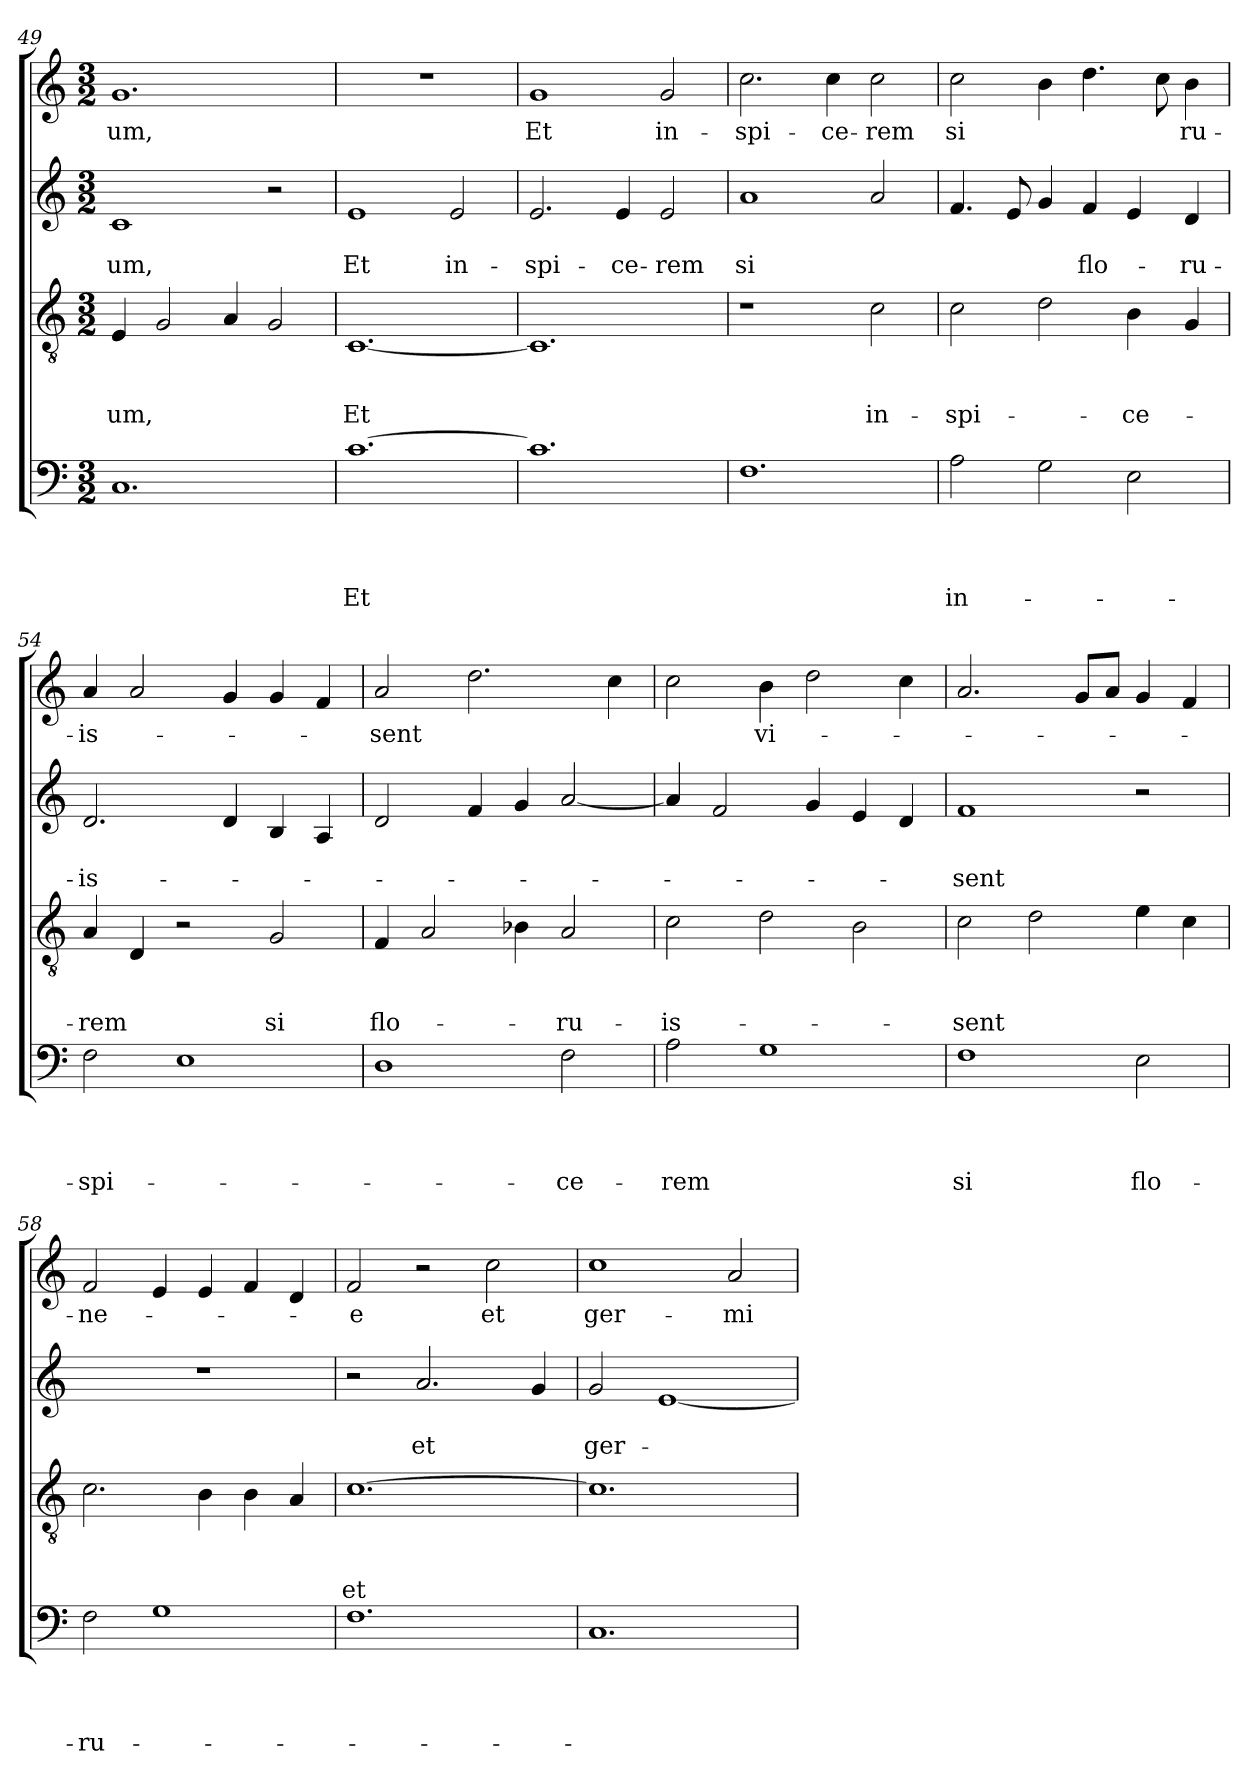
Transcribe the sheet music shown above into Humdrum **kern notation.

**kern	**text	**text	**text	**text	**kern	**text	**text	**text	**kern	**text	**text	**kern	**text
*part4	*part4	*part4	*part4	*part4	*part3	*part3	*part3	*part3	*part2	*part2	*part2	*part1	*part1
*staff4	*staff4	*staff4	*staff4	*staff4	*staff3	*staff3	*staff3	*staff3	*staff2	*staff2	*staff2	*staff1	*staff1
!!LO:PB:g=z
*clefF4	*	*	*	*	*clefGv2	*	*	*	*clefG2	*	*	*clefG2	*
*k[]	*	*	*	*	*k[]	*	*	*	*k[]	*	*	*k[]	*
*C:	*	*	*	*	*C:	*	*	*	*C:	*	*	*C:	*
*M3/2	*	*	*	*	*M3/2	*	*	*	*M3/2	*	*	*M3/2	*
=49	=49	=49	=49	=49	=49	=49	=49	=49	=49	=49	=49	=49	=49
!	!	!	!	!	!	!	!	!LO:LY:b	!	!	!LO:LY:b	!	!LO:LY:b
1.C	.	.	.	.	4E/	.	.	-um,	1c	.	-um,	1.g	-um,
.	.	.	.	.	2G/	.	.	.	.	.	.	.	.
.	.	.	.	.	4A/	.	.	.	.	.	.	.	.
.	.	.	.	.	2G/	.	.	.	2r	.	.	.	.
=50	=50	=50	=50	=50	=50	=50	=50	=50	=50	=50	=50	=50	=50
!	!	!	!	!LO:LY:b	!	!	!	!LO:LY:b	!	!	!LO:LY:b	!	!
[1.c	.	.	.	Et	[1.C	.	.	Et	1e	.	Et	1.r	.
!	!	!	!	!	!	!	!	!	!	!	!LO:LY:b	!	!
.	.	.	.	.	.	.	.	.	2e/	.	in-	.	.
=51	=51	=51	=51	=51	=51	=51	=51	=51	=51	=51	=51	=51	=51
!	!	!	!	!	!	!	!	!	!	!	!LO:LY:b	!	!LO:LY:b
1.c]	.	.	.	.	1.C]	.	.	.	2.e/	.	-spi-	1g	Et
!	!	!	!	!	!	!	!	!	!	!	!LO:LY:b	!	!
.	.	.	.	.	.	.	.	.	4e/	.	-ce-	.	.
!	!	!	!	!	!	!	!	!	!	!	!LO:LY:b	!	!LO:LY:b
.	.	.	.	.	.	.	.	.	2e/	.	-rem	2g/	in-
=52	=52	=52	=52	=52	=52	=52	=52	=52	=52	=52	=52	=52	=52
!	!	!	!	!	!	!	!	!	!	!	!LO:LY:b	!	!LO:LY:b
1.F	.	.	.	.	1r	.	.	.	1a	.	si	2.cc\	-spi-
!	!	!	!	!	!	!	!	!	!	!	!	!	!LO:LY:b
.	.	.	.	.	.	.	.	.	.	.	.	4cc\	-ce-
!	!	!	!	!	!	!	!	!LO:LY:b	!	!	!	!	!LO:LY:b
.	.	.	.	.	2c\	.	.	in-	2a/	.	.	2cc\	-rem
=53	=53	=53	=53	=53	=53	=53	=53	=53	=53	=53	=53	=53	=53
!	!	!	!	!LO:LY:b	!	!	!	!LO:LY:b	!	!	!	!	!LO:LY:b
2A\	.	.	.	in-	2c\	.	.	-spi-	4.f/	.	.	2cc\	si
.	.	.	.	.	.	.	.	.	8e/	.	.	.	.
2G\	.	.	.	.	2d\	.	.	.	4g/	.	.	4b\	.
!	!	!	!	!	!	!	!	!	!	!	!LO:LY:b	!	!
.	.	.	.	.	.	.	.	.	4f/	.	flo-	4.dd\	.
!	!	!	!	!	!	!	!	!LO:LY:b	!	!	!	!	!
2E\	.	.	.	.	4B\	.	.	-ce-	4e/	.	.	.	.
.	.	.	.	.	.	.	.	.	.	.	.	8cc\	.
!	!	!	!	!	!	!	!	!	!	!	!LO:LY:b	!	!LO:LY:b
.	.	.	.	.	4G/	.	.	.	4d/	.	-ru-	4b\	ru-
=54	=54	=54	=54	=54	=54	=54	=54	=54	=54	=54	=54	=54	=54
!	!	!	!	!LO:LY:b	!	!	!	!LO:LY:b	!	!	!LO:LY:b	!	!LO:LY:b
2F\	.	.	.	-spi-	4A/	.	.	-rem	2.d/	.	-is-	4a/	-is-
.	.	.	.	.	4D/	.	.	.	.	.	.	2a/	.
1E	.	.	.	.	2r	.	.	.	.	.	.	.	.
.	.	.	.	.	.	.	.	.	4d/	.	.	4g/	.
!	!	!	!	!	!	!	!	!LO:LY:b	!	!	!	!	!
.	.	.	.	.	2G/	.	.	si	4B/	.	.	4g/	.
.	.	.	.	.	.	.	.	.	4A/	.	.	4f/	.
!!LO:LB:g=z
=55	=55	=55	=55	=55	=55	=55	=55	=55	=55	=55	=55	=55	=55
!	!	!	!	!	!	!	!	!LO:LY:b	!	!	!	!	!LO:LY:b
1D	.	.	.	.	4F/	.	.	flo-	2d/	.	.	2a/	-sent
.	.	.	.	.	2A/	.	.	.	.	.	.	.	.
.	.	.	.	.	.	.	.	.	4f/	.	.	2.dd\	.
.	.	.	.	.	4B-X\	.	.	.	4g/	.	.	.	.
!	!	!	!	!LO:LY:b	!	!	!	!LO:LY:b	!	!	!	!	!
2F\	.	.	.	-ce-	2A/	.	.	-ru-	[2a/	.	.	.	.
.	.	.	.	.	.	.	.	.	.	.	.	4cc\	.
=56	=56	=56	=56	=56	=56	=56	=56	=56	=56	=56	=56	=56	=56
!	!	!	!	!LO:LY:b	!	!	!	!LO:LY:b	!	!	!	!	!
2A\	.	.	.	-rem	2c\	.	.	-is-	4a/]	.	.	2cc\	.
.	.	.	.	.	.	.	.	.	2f/	.	.	.	.
!	!	!	!	!	!	!	!	!	!	!	!	!	!LO:LY:b
1G	.	.	.	.	2d\	.	.	.	.	.	.	4b\	vi-
.	.	.	.	.	.	.	.	.	4g/	.	.	2dd\	.
.	.	.	.	.	2B\	.	.	.	4e/	.	.	.	.
.	.	.	.	.	.	.	.	.	4d/	.	.	4cc\	.
=57	=57	=57	=57	=57	=57	=57	=57	=57	=57	=57	=57	=57	=57
!	!	!	!	!LO:LY:b	!	!	!	!LO:LY:b	!	!	!LO:LY:b	!	!
1F	.	.	.	si	2c\	.	.	-sent	1f	.	-sent	2.a/	.
.	.	.	.	.	2d\	.	.	.	.	.	.	.	.
.	.	.	.	.	.	.	.	.	.	.	.	8g/L	.
.	.	.	.	.	.	.	.	.	.	.	.	8a/J	.
!	!	!	!	!LO:LY:b	!	!	!	!	!	!	!	!	!
2E\	.	.	.	flo-	4e\	.	.	.	2r	.	.	4g/	.
.	.	.	.	.	4c\	.	.	.	.	.	.	4f/	.
=58	=58	=58	=58	=58	=58	=58	=58	=58	=58	=58	=58	=58	=58
!	!	!	!	!LO:LY:b	!	!	!	!	!	!	!	!	!LO:LY:b
2F\	.	.	.	-ru-	2.c\	.	.	.	1.r	.	.	2f/	-ne-
1G	.	.	.	.	.	.	.	.	.	.	.	4e/	.
.	.	.	.	.	4B\	.	.	.	.	.	.	4e/	.
.	.	.	.	.	4B\	.	.	.	.	.	.	4f/	.
.	.	.	.	.	4A/	.	.	.	.	.	.	4d/	.
=59	=59	=59	=59	=59	=59	=59	=59	=59	=59	=59	=59	=59	=59
!	!	!	!	!	!	!	!	!LO:LY:b	!	!	!	!	!LO:LY:b
1.F	.	.	.	.	[1.c	.	.	et	2r	.	.	2f/	-e
!	!	!	!	!	!	!	!	!	!	!	!LO:LY:b	!	!
.	.	.	.	.	.	.	.	.	2.a/	.	et	2r	.
!	!	!	!	!	!	!	!	!	!	!	!	!	!LO:LY:b
.	.	.	.	.	.	.	.	.	.	.	.	2cc\	et
.	.	.	.	.	.	.	.	.	4g/	.	.	.	.
=60	=60	=60	=60	=60	=60	=60	=60	=60	=60	=60	=60	=60	=60
!	!	!	!	!	!	!	!	!	!	!	!LO:LY:b	!	!LO:LY:b
1.C	.	.	.	.	1.c]	.	.	.	2g/	.	ger-	1cc	ger-
.	.	.	.	.	.	.	.	.	[1e	.	.	.	.
!	!	!	!	!	!	!	!	!	!	!	!	!	!LO:LY:b
.	.	.	.	.	.	.	.	.	.	.	.	2a/	-mi-
=	=	=	=	=	=	=	=	=	=	=	=	=	=
*-	*-	*-	*-	*-	*-	*-	*-	*-	*-	*-	*-	*-	*-
